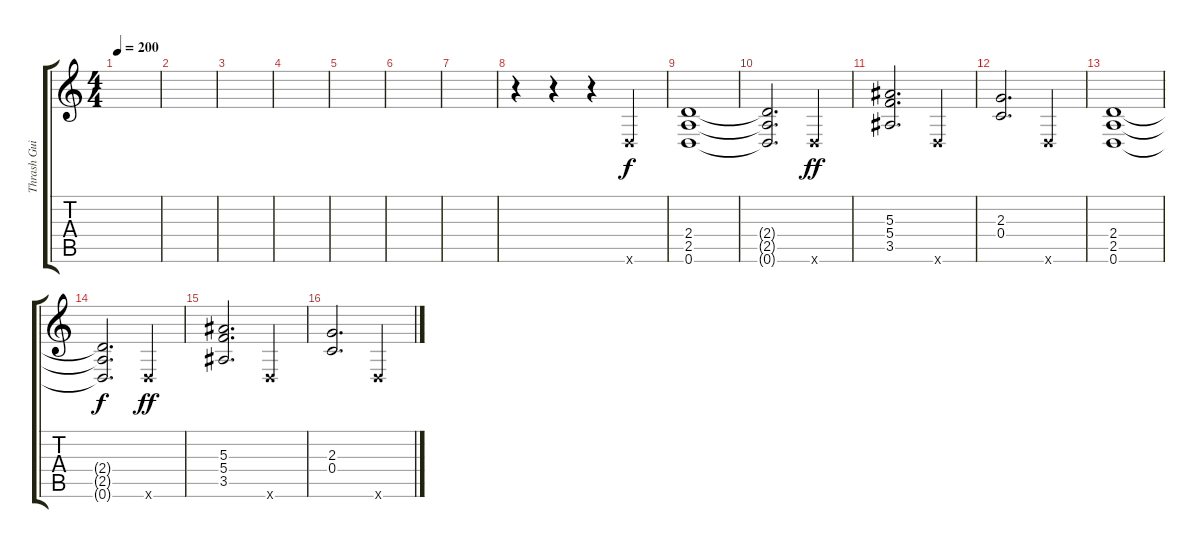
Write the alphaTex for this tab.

\track ("Thrash Guitar :)" "Thrash Gui") {instrument overdrivenguitar}
\staff {score tabs}
\tuning (D4 A3 F3 C3 G2 D2) {hide}
\ts (4 4)
\tempo 200
\clef g2
\ks c
|
|
|
|
|
|
|
r.4 r.4 r.4 0.6{x}.4 |
(2.4 2.5 0.6).1 |
(2.4{t} 2.5{t} 0.6{t}).2{d dy f} 0.6{x}.4{dy ff} |
(5.3 5.4 3.5).2{d} 0.6{x}.4 |
(2.3 0.4).2{d} 0.6{x}.4 |
(2.4 2.5 0.6).1 |
(2.4{t} 2.5{t} 0.6{t}).2{d dy f} 0.6{x}.4{dy ff} |
(5.3 5.4 3.5).2{d} 0.6{x}.4 |
(2.3 0.4).2{d} 0.6{x}.4
